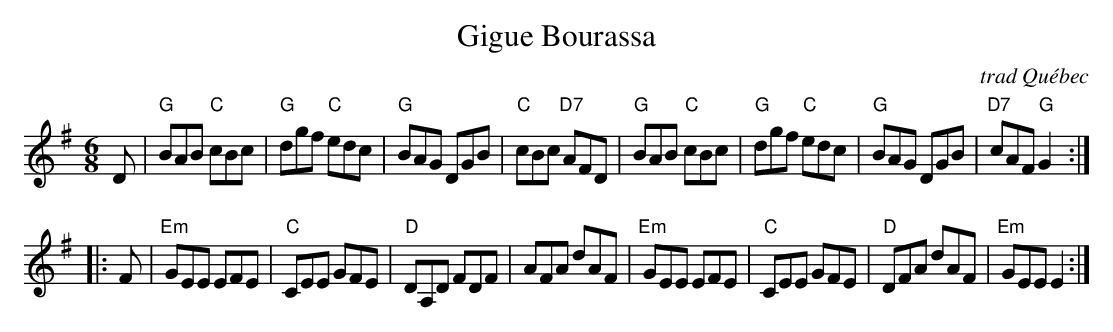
X:1
T: Gigue Bourassa
O: trad Qu\'ebec
M: 6/8
L: 1/8
K: G
   D \
| "G"BAB "C"cBc | "G"dgf "C"edc | "G"BAG DGB | "C"cBc "D7"AFD \
| "G"BAB "C"cBc | "G"dgf "C"edc | "G"BAG DGB | "D7"cAF "G"G2 :|
|: F \
| "Em"GEE EFE | "C"CEE GFE | "D"DA,D FDF | AFA dAF \
| "Em"GEE EFE | "C"CEE GFE | "D"DFA  dAF | "Em"GEE E2 :|
